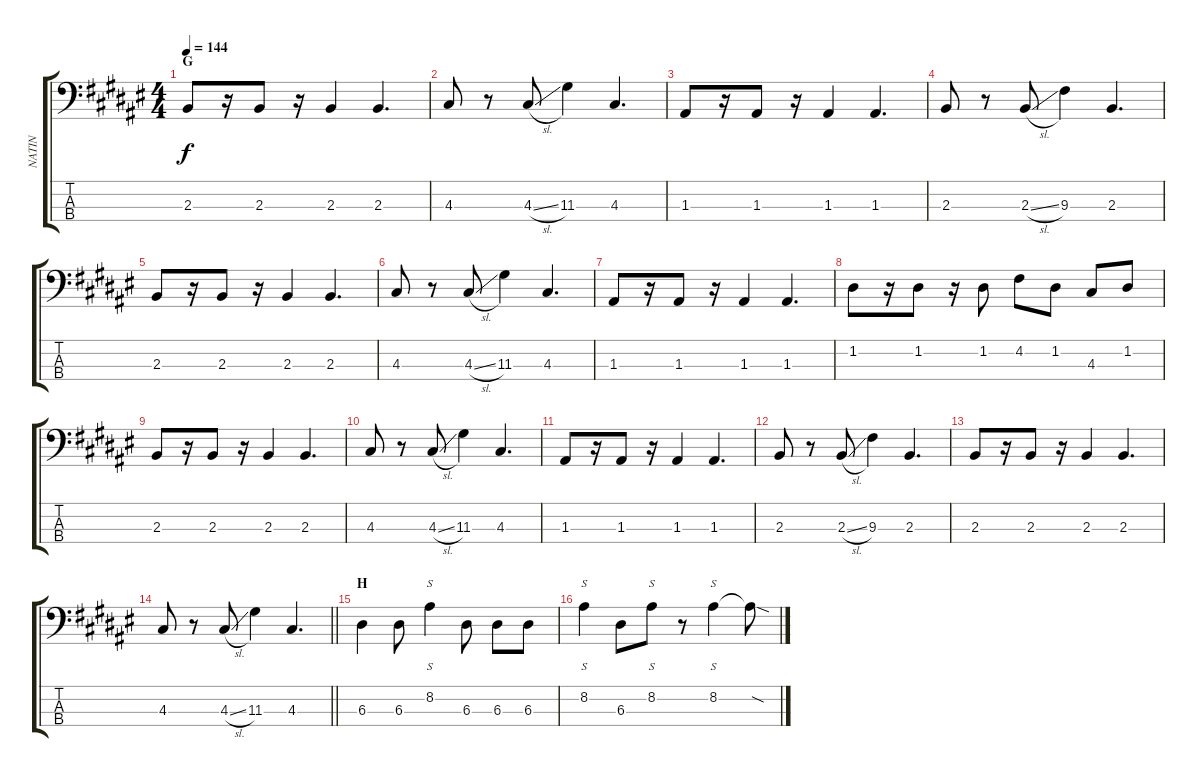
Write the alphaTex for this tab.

\track ("NATIN" "NATIN") {instrument electricbassfinger}
\staff {score tabs}
\tuning (G2 D2 A1 E1) {hide}
\ts (4 4)
\section ("" "G")
\tempo 144
\clef f4
\ks d#minor
2.3.8{dy f} r.16 2.3.8 r.16 2.3.4 2.3.4{d} |
4.3.8 r.8 4.3{sl}.8 11.3.4 4.3.4{d} |
1.3.8 r.16 1.3.8 r.16 1.3.4 1.3.4{d} |
2.3.8 r.8 2.3{sl}.8 9.3.4 2.3.4{d} |
2.3.8 r.16 2.3.8 r.16 2.3.4 2.3.4{d} |
4.3.8 r.8 4.3{sl}.8 11.3.4 4.3.4{d} |
1.3.8 r.16 1.3.8 r.16 1.3.4 1.3.4{d} |
1.2.8 r.16 1.2.8 r.16 1.2.8 4.2.8 1.2.8 4.3.8 1.2.8 |
2.3.8 r.16 2.3.8 r.16 2.3.4 2.3.4{d} |
4.3.8 r.8 4.3{sl}.8 11.3.4 4.3.4{d} |
1.3.8 r.16 1.3.8 r.16 1.3.4 1.3.4{d} |
2.3.8 r.8 2.3{sl}.8 9.3.4 2.3.4{d} |
2.3.8 r.16 2.3.8 r.16 2.3.4 2.3.4{d} |
\barLineRight lightlight
4.3.8 r.8 4.3{sl}.8 11.3.4 4.3.4{d} |
\section ("" "H")
6.3.4 6.3.8 8.2.4{s} 6.3.8 6.3.8 6.3.8 |
8.2.4{s} 6.3.8 8.2.8{s} r.8 8.2.4{s} 8.2{sod t}.8
